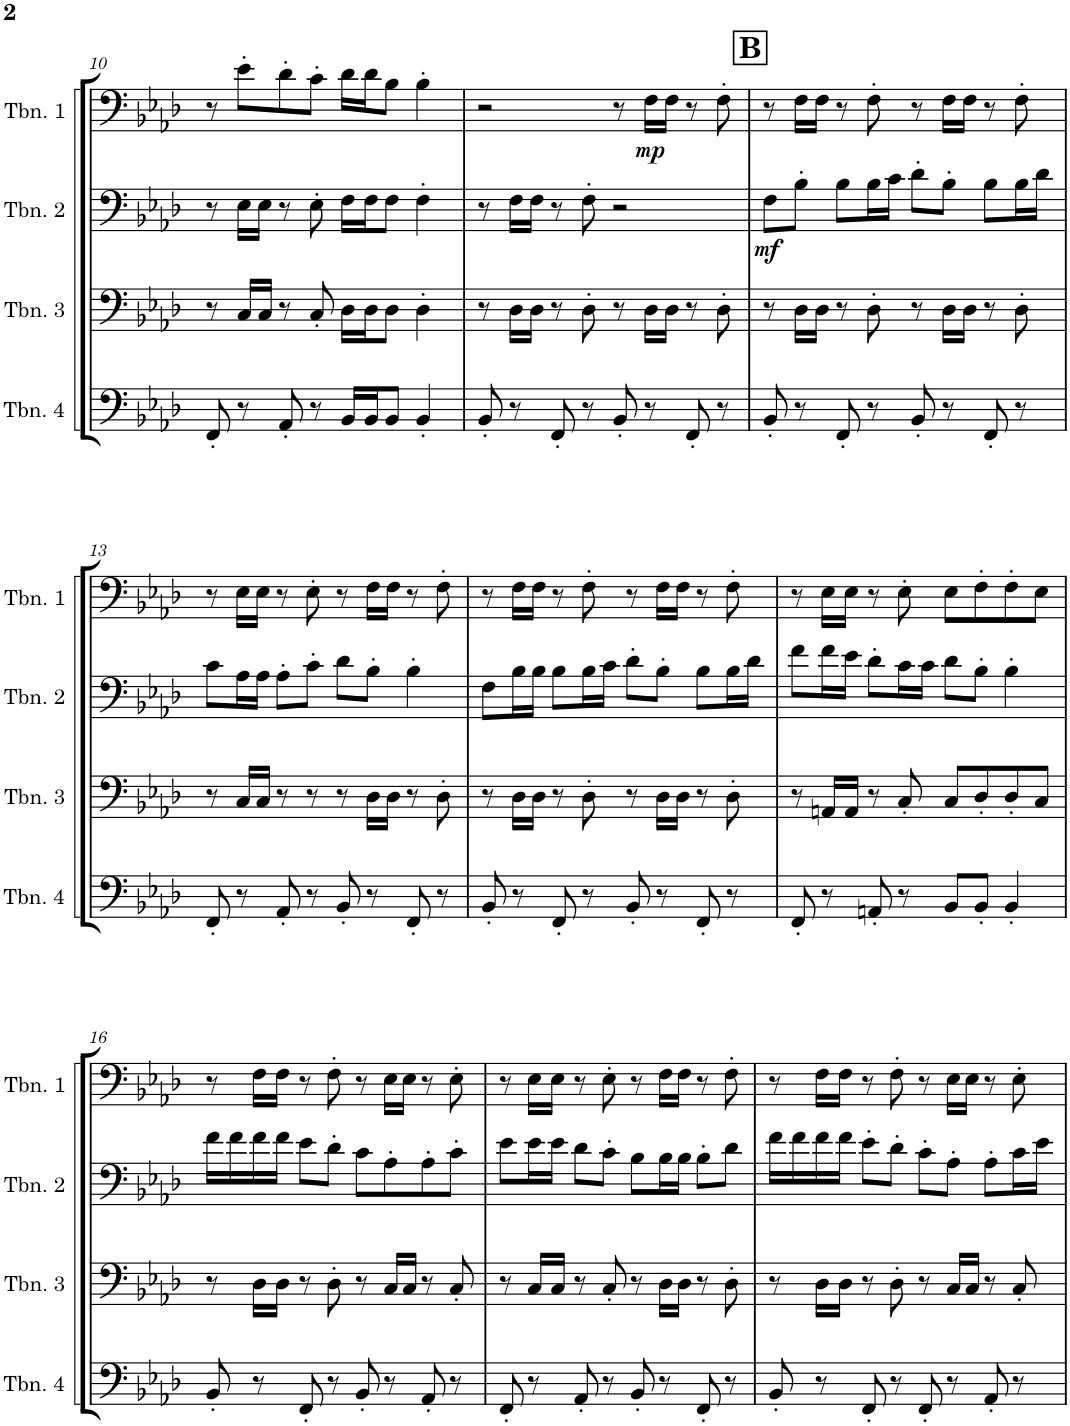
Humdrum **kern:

**kern	**kern	**kern	**dynam	**kern	**dynam
*part4	*part3	*part2	*part2	*part1	*part1
*staff4	*staff3	*staff2	*staff2	*staff1	*staff1
*I"Trombone 4	*I"Trombone 3	*I"Trombone 2	*	*I"Trombone 1	*
*I'Tbn. 4	*I'Tbn. 3	*I'Tbn. 2	*	*I'Tbn. 1	*
!!LO:PB:g=z
*clefF4	*clefF4	*clefF4	*	*clefF4	*
*k[b-e-a-d-]	*k[b-e-a-d-]	*k[b-e-a-d-]	*	*k[b-e-a-d-]	*
*M4/4	*M4/4	*M4/4	*	*M4/4	*
=10	=10	=10	=10	=10	=10
8FF'/	8r	8r	.	8r	.
8r	16C/LL	16E-\LL	.	8e-'\L	.
.	16C/JJ	16E-\JJ	.	.	.
8AA-'/	8r	8r	.	8d-'\	.
8r	8C'/	8E-'\	.	8c'\J	.
16BB-/LL	16D-\LL	16F\LL	.	16d-\LL	.
16BB-/J	16D-\J	16F\J	.	16d-\J	.
8BB-/J	8D-\J	8F\J	.	8B-\J	.
4BB-'/	4D-'\	4F'\	.	4B-'\	.
=11	=11	=11	=11	=11	=11
8BB-'/	8r	8r	.	2r	.
8r	16D-\LL	16F\LL	.	.	.
.	16D-\JJ	16F\JJ	.	.	.
8FF'/	8r	8r	.	.	.
8r	8D-'\	8F'\	.	.	.
8BB-'/	8r	2r	.	8r	.
!	!	!	!	!	!LO:DY:b
8r	16D-\LL	.	.	16F\LL	mp
.	16D-\JJ	.	.	16F\JJ	.
8FF'/	8r	.	.	8r	.
8r	8D-'\	.	.	8F'\	.
!!LO:REH:place=s1:a:B:cj:fs=14:t=B
=12	=12	=12	=12	=12	=12
!	!	!	!LO:DY:b	!	!
8BB-'/	8r	8F\L	mf	8r	.
8r	16D-\LL	8B-'\J	.	16F\LL	.
.	16D-\JJ	.	.	16F\JJ	.
8FF'/	8r	8B-\L	.	8r	.
8r	8D-'\	16B-\L	.	8F'\	.
.	.	16c\JJ	.	.	.
8BB-'/	8r	8d-'\L	.	8r	.
8r	16D-\LL	8B-'\J	.	16F\LL	.
.	16D-\JJ	.	.	16F\JJ	.
8FF'/	8r	8B-\L	.	8r	.
8r	8D-'\	16B-\L	.	8F'\	.
.	.	16d-\JJ	.	.	.
!!LO:LB:g=z
=13	=13	=13	=13	=13	=13
8FF'/	8r	8c\L	.	8r	.
8r	16C/LL	16A-\L	.	16E-\LL	.
.	16C/JJ	16A-\JJ	.	16E-\JJ	.
8AA-'/	8r	8A-'\L	.	8r	.
8r	8r	8c'\J	.	8E-'\	.
8BB-'/	8r	8d-\L	.	8r	.
8r	16D-\LL	8B-'\J	.	16F\LL	.
.	16D-\JJ	.	.	16F\JJ	.
8FF'/	8r	4B-'\	.	8r	.
8r	8D-'\	.	.	8F'\	.
=14	=14	=14	=14	=14	=14
8BB-'/	8r	8F\L	.	8r	.
8r	16D-\LL	16B-\L	.	16F\LL	.
.	16D-\JJ	16B-\JJ	.	16F\JJ	.
8FF'/	8r	8B-\L	.	8r	.
8r	8D-'\	16B-\L	.	8F'\	.
.	.	16c\JJ	.	.	.
8BB-'/	8r	8d-'\L	.	8r	.
8r	16D-\LL	8B-'\J	.	16F\LL	.
.	16D-\JJ	.	.	16F\JJ	.
8FF'/	8r	8B-\L	.	8r	.
8r	8D-'\	16B-\L	.	8F'\	.
.	.	16d-\JJ	.	.	.
=15	=15	=15	=15	=15	=15
8FF'/	8r	8f\L	.	8r	.
8r	16AAn/LL	16f\L	.	16E-\LL	.
.	16AA/JJ	16e-\JJ	.	16E-\JJ	.
8AAn'/	8r	8d-'\L	.	8r	.
8r	8C'/	16c\L	.	8E-'\	.
.	.	16c\JJ	.	.	.
8BB-/L	8C/L	8d-\L	.	8E-\L	.
8BB-'/J	8D-'/	8B-'\J	.	8F'\	.
4BB-'/	8D-'/	4B-'\	.	8F'\	.
.	8C/J	.	.	8E-\J	.
!!LO:LB:g=z
=16	=16	=16	=16	=16	=16
8BB-'/	8r	16f\LL	.	8r	.
.	.	16f\	.	.	.
8r	16D-\LL	16f\	.	16F\LL	.
.	16D-\JJ	16f\JJ	.	16F\JJ	.
8FF'/	8r	8e-\L	.	8r	.
8r	8D-'\	8d-'\J	.	8F'\	.
8BB-'/	8r	8c\L	.	8r	.
8r	16C/LL	8A-'\	.	16E-\LL	.
.	16C/JJ	.	.	16E-\JJ	.
8AA-'/	8r	8A-'\	.	8r	.
8r	8C'/	8c'\J	.	8E-'\	.
=17	=17	=17	=17	=17	=17
8FF'/	8r	8e-\L	.	8r	.
8r	16C/LL	16e-\L	.	16E-\LL	.
.	16C/JJ	16e-\JJ	.	16E-\JJ	.
8AA-'/	8r	8d-\L	.	8r	.
8r	8C'/	8c'\J	.	8E-'\	.
8BB-'/	8r	8B-\L	.	8r	.
8r	16D-\LL	16B-\L	.	16F\LL	.
.	16D-\JJ	16B-\JJ	.	16F\JJ	.
8FF'/	8r	8B-'\L	.	8r	.
8r	8D-'\	8d-\J	.	8F'\	.
=18	=18	=18	=18	=18	=18
8BB-'/	8r	16f\LL	.	8r	.
.	.	16f\	.	.	.
8r	16D-\LL	16f\	.	16F\LL	.
.	16D-\JJ	16f\JJ	.	16F\JJ	.
8FF'/	8r	8e-'\L	.	8r	.
8r	8D-'\	8d-'\J	.	8F'\	.
8FF'/	8r	8c'\L	.	8r	.
8r	16C/LL	8A-'\J	.	16E-\LL	.
.	16C/JJ	.	.	16E-\JJ	.
8AA-'/	8r	8A-'\L	.	8r	.
8r	8C'/	16c\L	.	8E-'\	.
.	.	16e-\JJ	.	.	.
=	=	=	=	=	=
*-	*-	*-	*-	*-	*-
